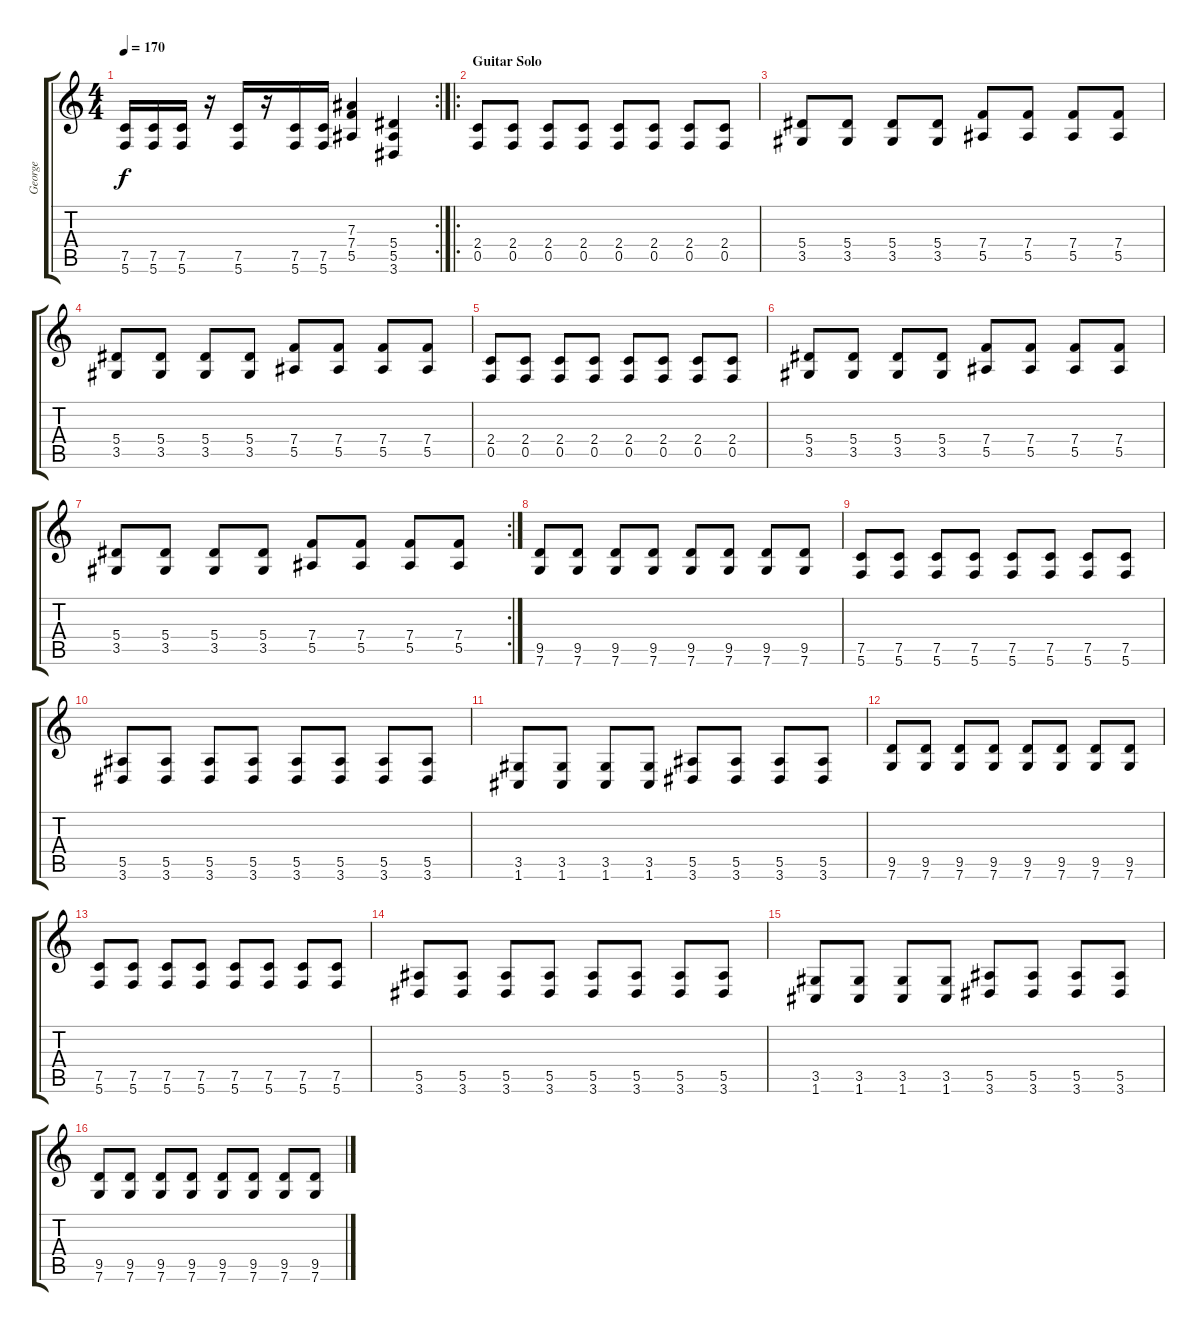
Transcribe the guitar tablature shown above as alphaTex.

\track ("George" "George") {instrument distortionguitar}
\staff {score tabs}
\tuning (C4 G3 Eb3 Bb2 F2 C2) {hide}
\rc 2
\ts (4 4)
\tempo 170
\clef g2
\ks c
(7.5 5.6).16{dy f} (7.5 5.6).16 (7.5 5.6).16 r.16 (7.5 5.6).16 r.16 (7.5 5.6).16 (7.5 5.6).16 (7.3 7.4 5.5).4 (5.4 5.5 3.6).4 |
\ro
\section ("" "Guitar Solo")
(2.4 0.5).8 (2.4 0.5).8 (2.4 0.5).8 (2.4 0.5).8 (2.4 0.5).8 (2.4 0.5).8 (2.4 0.5).8 (2.4 0.5).8 |
(5.4 3.5).8 (5.4 3.5).8 (5.4 3.5).8 (5.4 3.5).8 (7.4 5.5).8 (7.4 5.5).8 (7.4 5.5).8 (7.4 5.5).8 |
(5.4 3.5).8 (5.4 3.5).8 (5.4 3.5).8 (5.4 3.5).8 (7.4 5.5).8 (7.4 5.5).8 (7.4 5.5).8 (7.4 5.5).8 |
(2.4 0.5).8 (2.4 0.5).8 (2.4 0.5).8 (2.4 0.5).8 (2.4 0.5).8 (2.4 0.5).8 (2.4 0.5).8 (2.4 0.5).8 |
(5.4 3.5).8 (5.4 3.5).8 (5.4 3.5).8 (5.4 3.5).8 (7.4 5.5).8 (7.4 5.5).8 (7.4 5.5).8 (7.4 5.5).8 |
\rc 2
(5.4 3.5).8 (5.4 3.5).8 (5.4 3.5).8 (5.4 3.5).8 (7.4 5.5).8 (7.4 5.5).8 (7.4 5.5).8 (7.4 5.5).8 |
(9.5 7.6).8 (9.5 7.6).8 (9.5 7.6).8 (9.5 7.6).8 (9.5 7.6).8 (9.5 7.6).8 (9.5 7.6).8 (9.5 7.6).8 |
(7.5 5.6).8 (7.5 5.6).8 (7.5 5.6).8 (7.5 5.6).8 (7.5 5.6).8 (7.5 5.6).8 (7.5 5.6).8 (7.5 5.6).8 |
(5.5 3.6).8 (5.5 3.6).8 (5.5 3.6).8 (5.5 3.6).8 (5.5 3.6).8 (5.5 3.6).8 (5.5 3.6).8 (5.5 3.6).8 |
(3.5 1.6).8 (3.5 1.6).8 (3.5 1.6).8 (3.5 1.6).8 (5.5 3.6).8 (5.5 3.6).8 (5.5 3.6).8 (5.5 3.6).8 |
(9.5 7.6).8 (9.5 7.6).8 (9.5 7.6).8 (9.5 7.6).8 (9.5 7.6).8 (9.5 7.6).8 (9.5 7.6).8 (9.5 7.6).8 |
(7.5 5.6).8 (7.5 5.6).8 (7.5 5.6).8 (7.5 5.6).8 (7.5 5.6).8 (7.5 5.6).8 (7.5 5.6).8 (7.5 5.6).8 |
(5.5 3.6).8 (5.5 3.6).8 (5.5 3.6).8 (5.5 3.6).8 (5.5 3.6).8 (5.5 3.6).8 (5.5 3.6).8 (5.5 3.6).8 |
(3.5 1.6).8 (3.5 1.6).8 (3.5 1.6).8 (3.5 1.6).8 (5.5 3.6).8 (5.5 3.6).8 (5.5 3.6).8 (5.5 3.6).8 |
(9.5 7.6).8 (9.5 7.6).8 (9.5 7.6).8 (9.5 7.6).8 (9.5 7.6).8 (9.5 7.6).8 (9.5 7.6).8 (9.5 7.6).8
